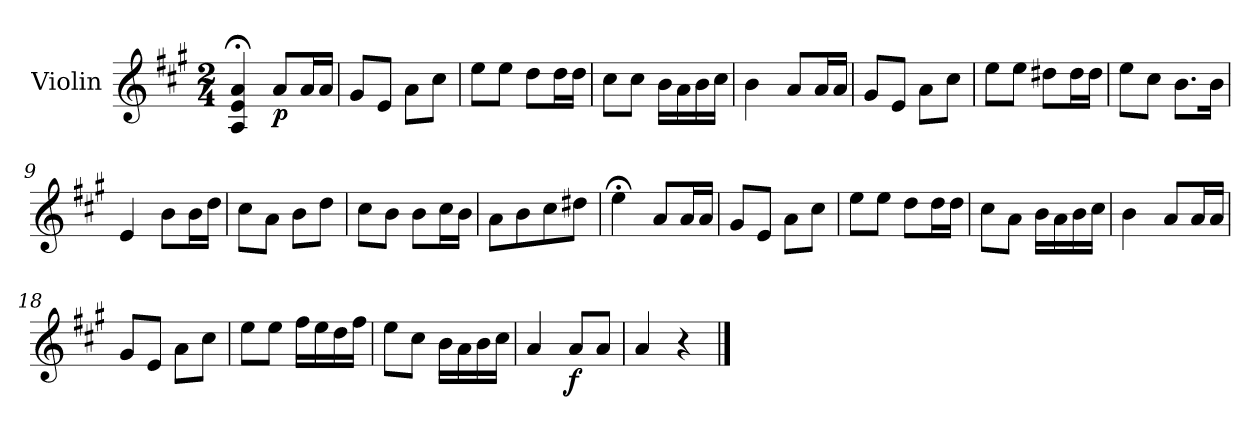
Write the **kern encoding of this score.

**kern	**dynam
*part1	*part1
*staff1	*staff1
*I"Violin	*
*I'Vln.	*
*clefG2	*
*k[f#c#g#]	*
*M2/4	*
=1	=1
4A;</ 4e;</ 4a;</	.
!	!LO:DY:b
8a/L	p
16a/L	.
16a/JJ	.
=2	=2
8g#/L	.
8e/J	.
8a\L	.
8cc#\J	.
=3	=3
8ee\L	.
8ee\J	.
8dd\L	.
16dd\L	.
16dd\JJ	.
=4	=4
8cc#\L	.
8cc#\J	.
16b\LL	.
16a\	.
16b\	.
16cc#\JJ	.
=5	=5
4b\	.
8a/L	.
16a/L	.
16a/JJ	.
=6	=6
8g#/L	.
8e/J	.
8a\L	.
8cc#\J	.
!!LO:LB:g=z
=7	=7
8ee\L	.
8ee\J	.
8dd#X\L	.
16dd#\L	.
16dd#\JJ	.
=8	=8
8ee\L	.
8cc#\J	.
8.b\L	.
16b\Jk	.
=9	=9
4e/	.
8b\L	.
16b\L	.
16dd\JJ	.
=10	=10
8cc#\L	.
8a\J	.
8b\L	.
8dd\J	.
=11	=11
8cc#\L	.
8b\J	.
8b\L	.
16cc#\L	.
16b\JJ	.
=12	=12
8a\L	.
8b\	.
8cc#\	.
8dd#X\J	.
=13	=13
4ee;<\	.
8a/L	.
16a/L	.
16a/JJ	.
!!LO:LB:g=z
=14	=14
8g#/L	.
8e/J	.
8a\L	.
8cc#\J	.
=15	=15
8ee\L	.
8ee\J	.
8dd\L	.
16dd\L	.
16dd\JJ	.
=16	=16
8cc#\L	.
8a\J	.
16b\LL	.
16a\	.
16b\	.
16cc#\JJ	.
=17	=17
4b\	.
8a/L	.
16a/L	.
16a/JJ	.
=18	=18
8g#/L	.
8e/J	.
8a\L	.
8cc#\J	.
=19	=19
8ee\L	.
8ee\J	.
16ff#\LL	.
16ee\	.
16dd\	.
16ff#\JJ	.
=20	=20
8ee\L	.
8cc#\J	.
16b\LL	.
16a\	.
16b\	.
16cc#\JJ	.
!!LO:LB:g=z
=21	=21
4a/	.
!	!LO:DY:b
8a/L	f
8a/J	.
=22	=22
4a/	.
4r	.
==	==
*-	*-
